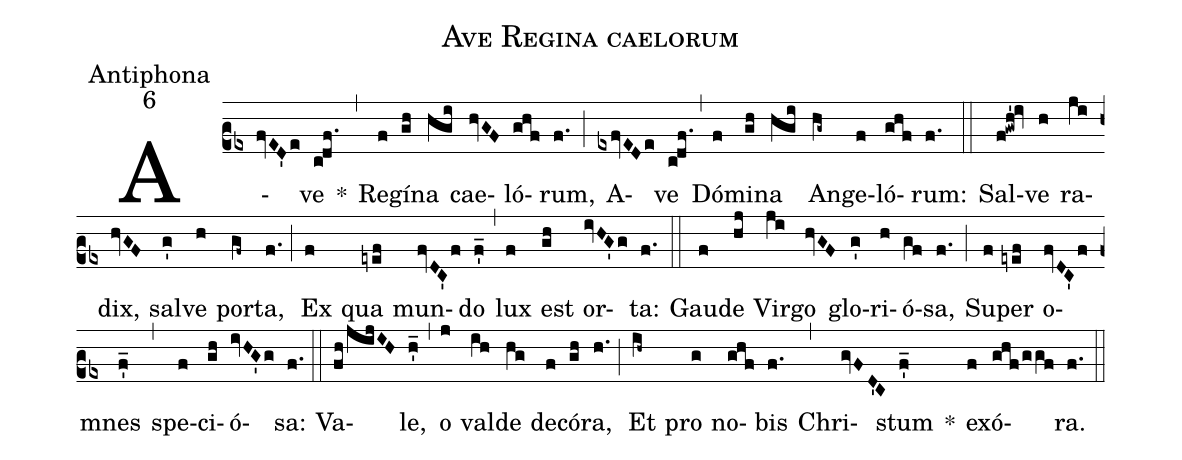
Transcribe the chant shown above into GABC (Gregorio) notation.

name:Ave Regina caelorum;
office-part:Antiphona;
mode:6;
%%
(cb2) A(fvED'e)ve(c!df.) *(,) Re(f)gí(gh)na(hgi) cae(hvGF)ló(ghf)rum,(f.) (;) A(exfvEDe)ve(c!df.) (,) Dó(f)mi(gh)na(hgi) An(hg~)ge(f)ló(ghf)rum:(f.) (::) Sal(f!gwh'!iv)ve(h) ra(ji)dix,(hvGF) sal(g')ve(h) por(gf~)ta,(f.) (;) Ex(f) qua(eyef) mun(fvDC'f)do(f'_) (,) lux(f) est(gh) or(ivHG'g)ta:(f.) (::) Gau(f)de(hj) Vir(ji)go(hvGF) glo(g')ri(h)ó(gf)sa,(f.) (;) Su(f)per(eyef) o(fvDC'f)mnes(f'_) (,) spe(f)ci(gh)ó(ivHG'g)sa:(f.) (::) Va(fh/jijIH)le,(h'_) (,) o(j) va(ih)lde(hg) de(f)có(gh)ra,(h.) (;) Et(ih~) pro(g) no(ghf)bis(f.) (,) Chri(gvFD'C)stum(f'_) *() ex(f)ó(ghf/ggf)ra.(f.) (::)
